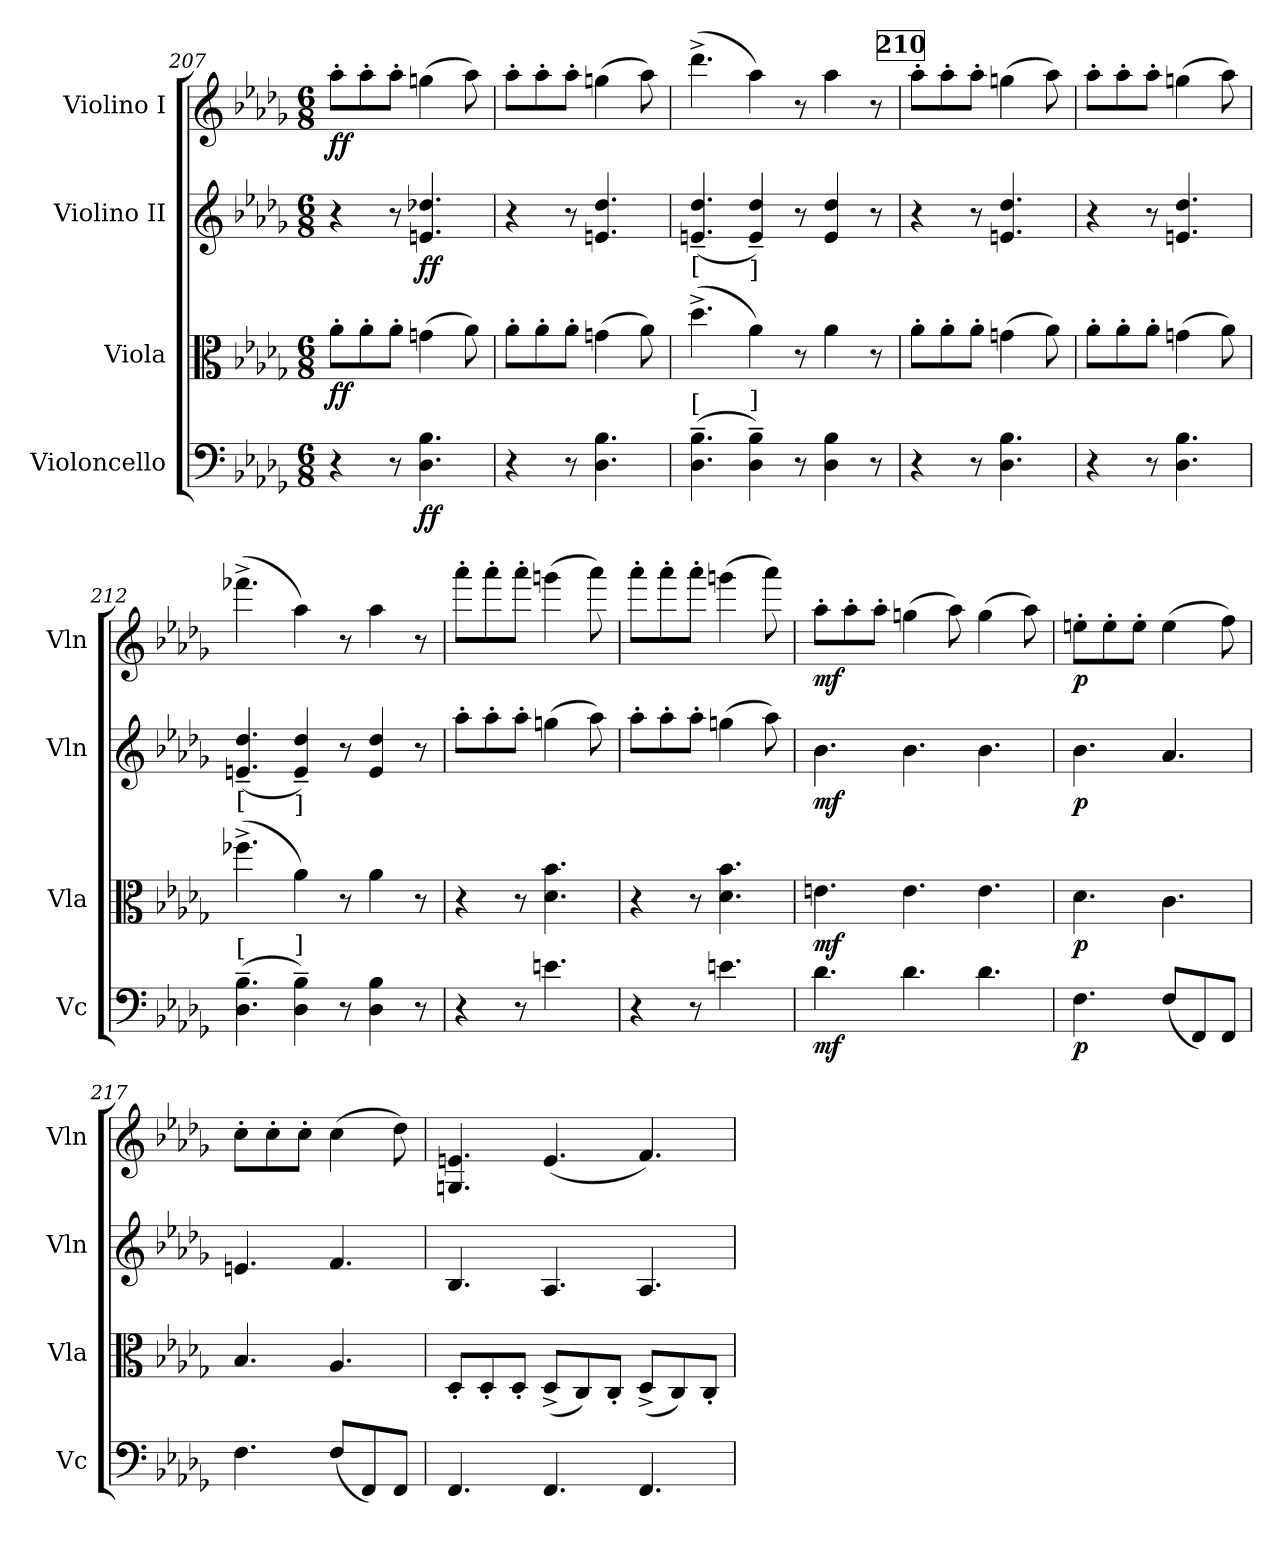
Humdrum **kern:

**kern	**dynam	**kern	**dynam	**kern	**dynam	**kern	**dynam
*part4	*part4	*part3	*part3	*part2	*part2	*part1	*part1
*staff4	*staff4	*staff3	*staff3	*staff2	*staff2	*staff1	*staff1
*I"Violoncello	*	*I"Viola	*	*I"Violino II	*	*I"Violino I	*
*I'Vc	*	*I'Vla	*	*I'Vln	*	*I'Vln	*
*clefF4	*	*clefC3	*	*clefG2	*	*clefG2	*
*k[b-e-a-d-g-]	*	*k[b-e-a-d-g-]	*	*k[b-e-a-d-g-]	*	*k[b-e-a-d-g-]	*
*M6/8	*	*M6/8	*	*M6/8	*	*M6/8	*
=207	=207	=207	=207	=207	=207	=207	=207
!	!	!	!LO:DY:b	!	!	!	!LO:DY:b
4r	.	8a-'\L	ff	4r	.	8aa-'\L	ff
.	.	8a-'\	.	.	.	8aa-'\	.
8r	.	8a-'\J	.	8r	.	8aa-'\J	.
!	!LO:DY:b	!	!	!	!LO:DY:b	!	!
4.D-\ 4.B-\	ff	(>4gn\	.	4.en/ 4.dd-X/	ff	(>4ggn\	.
.	.	8a-\)	.	.	.	8aa-\)	.
=208	=208	=208	=208	=208	=208	=208	=208
4r	.	8a-'\L	.	4r	.	8aa-'\L	.
.	.	8a-'\	.	.	.	8aa-'\	.
8r	.	8a-'\J	.	8r	.	8aa-'\J	.
4.D-\ 4.B-\	.	(>4gn\	.	4.en/ 4.dd-/	.	(>4ggn\	.
.	.	8a-\)	.	.	.	8aa-\)	.
=209	=209	=209	=209	=209	=209	=209	=209
!	!	!	!	!LO:TX:b:t=[	!	!	!
!LO:TX:a:t=[	!	!	!	!	!	!	!
(>4.D-\~ 4.B-\~	.	(>4.dd-^\	.	(<4.en/~ 4.dd-/~	.	(>4.ddd-^\	.
!	!	!	!	!LO:TX:b:t=]	!	!	!
!LO:TX:a:t=]	!	!	!	!	!	!	!
4D-\~ 4B-\~)	.	4a-\)	.	4e/~ 4dd-/~)	.	4aa-\)	.
8r	.	8r	.	8r	.	8r	.
4D-\ 4B-\	.	4a-\	.	4e/ 4dd-/	.	4aa-\	.
8r	.	8r	.	8r	.	8r	.
!!LO:REH:place=s1:a:B:fs=14:t=210
=210	=210	=210	=210	=210	=210	=210	=210
4r	.	8a-'\L	.	4r	.	8aa-'\L	.
.	.	8a-'\	.	.	.	8aa-'\	.
8r	.	8a-'\J	.	8r	.	8aa-'\J	.
4.D-\ 4.B-\	.	(>4gn\	.	4.en/ 4.dd-/	.	(>4ggn\	.
.	.	8a-\)	.	.	.	8aa-\)	.
=211	=211	=211	=211	=211	=211	=211	=211
4r	.	8a-'\L	.	4r	.	8aa-'\L	.
.	.	8a-'\	.	.	.	8aa-'\	.
8r	.	8a-'\J	.	8r	.	8aa-'\J	.
4.D-\ 4.B-\	.	(>4gn\	.	4.en/ 4.dd-/	.	(>4ggn\	.
.	.	8a-\)	.	.	.	8aa-\)	.
!!LO:LB:g=z
=212	=212	=212	=212	=212	=212	=212	=212
!	!	!	!	!LO:TX:b:t=[	!	!	!
!LO:TX:a:t=[	!	!	!	!	!	!	!
(>4.D-\~ 4.B-\~	.	(>4.ff-X^\	.	(<4.en/~ 4.dd-/~	.	(>4.fff-X^\	.
!	!	!	!	!LO:TX:b:t=]	!	!	!
!LO:TX:a:t=]	!	!	!	!	!	!	!
4D-\~ 4B-\~)	.	4a-\)	.	4e/~ 4dd-/~)	.	4aa-\)	.
8r	.	8r	.	8r	.	8r	.
4D-\ 4B-\	.	4a-\	.	4e/ 4dd-/	.	4aa-\	.
8r	.	8r	.	8r	.	8r	.
=213	=213	=213	=213	=213	=213	=213	=213
4r	.	4r	.	8aa-'\L	.	8aaa-'\L	.
.	.	.	.	8aa-'\	.	8aaa-'\	.
8r	.	8r	.	8aa-'\J	.	8aaa-'\J	.
4.en\	.	4.d-\ 4.b-\	.	(>4ggn\	.	(>4gggn\	.
.	.	.	.	8aa-\)	.	8aaa-\)	.
=214	=214	=214	=214	=214	=214	=214	=214
4r	.	4r	.	8aa-'\L	.	8aaa-'\L	.
.	.	.	.	8aa-'\	.	8aaa-'\	.
8r	.	8r	.	8aa-'\J	.	8aaa-'\J	.
4.en\	.	4.d-\ 4.b-\	.	(>4ggn\	.	(>4gggn\	.
.	.	.	.	8aa-\)	.	8aaa-\)	.
=215	=215	=215	=215	=215	=215	=215	=215
!	!LO:DY:b	!	!LO:DY:b	!	!LO:DY:b	!	!LO:DY:b
4.d-\	mf	4.en\	mf	4.b-\	mf	8aa-'\L	mf
.	.	.	.	.	.	8aa-'\	.
.	.	.	.	.	.	8aa-'\J	.
4.d-\	.	4.e\	.	4.b-\	.	(>4ggn\	.
.	.	.	.	.	.	8aa-\)	.
4.d-\	.	4.e\	.	4.b-\	.	(>4gg\	.
.	.	.	.	.	.	8aa-\)	.
=216	=216	=216	=216	=216	=216	=216	=216
!	!LO:DY:b	!	!LO:DY:b	!	!LO:DY:b	!	!LO:DY:b
4.F\	p	4.d-\	p	4.b-\	p	8een'\L	p
.	.	.	.	.	.	8ee'\	.
.	.	.	.	.	.	8ee'\J	.
(<8F/L	.	4.c\	.	4.a-/	.	(>4ee\	.
8FF/)	.	.	.	.	.	.	.
8FF/J	.	.	.	.	.	8ff\)	.
=217	=217	=217	=217	=217	=217	=217	=217
4.F\	.	4.B-/	.	4.en/	.	8cc'\L	.
.	.	.	.	.	.	8cc'\	.
.	.	.	.	.	.	8cc'\J	.
(<8F/L	.	4.A-/	.	4.f/	.	(>4cc\	.
8FF/)	.	.	.	.	.	.	.
8FF/J	.	.	.	.	.	8dd-\)	.
=218	=218	=218	=218	=218	=218	=218	=218
4.FF/	.	8D-'/L	.	4.B-/	.	4.Gn/ 4.en/	.
.	.	8D-'/	.	.	.	.	.
.	.	8D-'/J	.	.	.	.	.
4.FF/	.	(<8D-^/L	.	4.A-/	.	(<4.e/	.
.	.	8C/)	.	.	.	.	.
.	.	8C'/J	.	.	.	.	.
4.FF/	.	(<8D-^/L	.	4.A-/	.	4.f/)	.
.	.	8C/)	.	.	.	.	.
.	.	8C'/J	.	.	.	.	.
=	=	=	=	=	=	=	=
*-	*-	*-	*-	*-	*-	*-	*-
